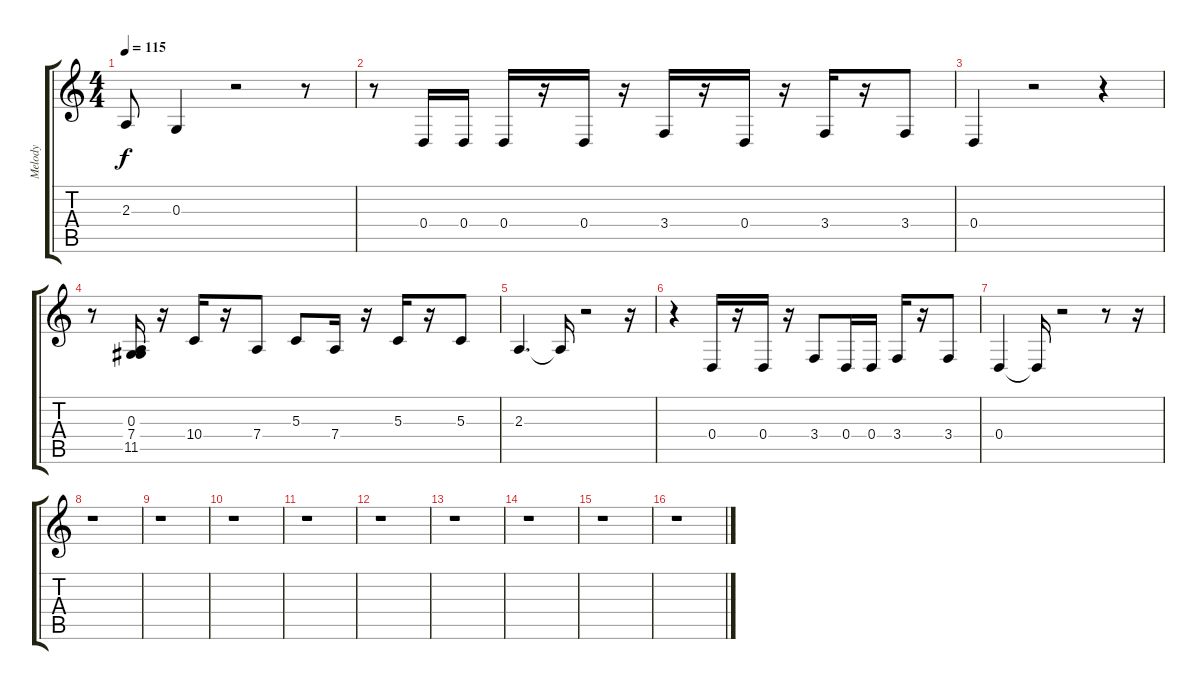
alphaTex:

\track ("Melody" "Melody") {instrument lead6voice}
\staff {score tabs}
\tuning (E4 B3 G3 D3 A2 E2) {hide}
\ts (4 4)
\tempo 115
\clef g2
\ks c
2.3.8{dy f} 0.3.4 r.2 r.8 |
r.8 0.4.16 0.4.16 0.4.16 r.16 0.4.16 r.16 3.4.16 r.16 0.4.16 r.16 3.4.16 r.16 3.4.8 |
0.4.4 r.2 r.4 |
r.8 (0.3 7.4 11.5).16 r.16 10.4.16 r.16 7.4.8 5.3.8 7.4.16 r.16 5.3.16 r.16 5.3.8 |
2.3.4{d} 2.3{t}.16 r.2 r.16 |
r.4 0.4.16 r.16 0.4.16 r.16 3.4.8 0.4.16 0.4.16 3.4.16 r.16 3.4.8 |
0.4.4 0.4{t}.16 r.2 r.8 r.16 |
r.1 |
r.1 |
r.1 |
r.1 |
r.1 |
r.1 |
r.1 |
r.1 |
r.1
